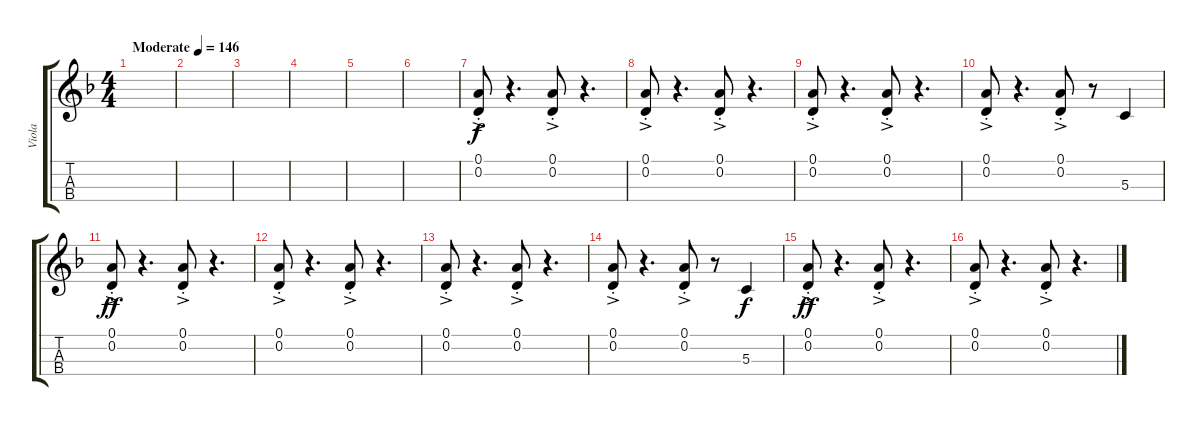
\track ("Viola" "Viola") {instrument viola}
\staff {score tabs}
\tuning (A4 D4 G3 C3) {hide}
\ts (4 4)
\tempo (146 "Moderate")
\clef g2
\ks dminor
|
|
|
|
|
|
(0.1{ac st} 0.2{ac st}).8 r.4{d} (0.1{ac st} 0.2{ac st}).8 r.4{d} |
(0.1{ac st} 0.2{ac st}).8 r.4{d} (0.1{ac st} 0.2{ac st}).8 r.4{d} |
(0.1{ac st} 0.2{ac st}).8 r.4{d} (0.1{ac st} 0.2{ac st}).8 r.4{d} |
(0.1{ac st} 0.2{ac st}).8 r.4{d} (0.1{ac st} 0.2{ac st}).8 r.8 5.3.4{dy f} |
(0.1{ac st} 0.2{ac st}).8{dy ff} r.4{d} (0.1{ac st} 0.2{ac st}).8 r.4{d} |
(0.1{ac st} 0.2{ac st}).8 r.4{d} (0.1{ac st} 0.2{ac st}).8 r.4{d} |
(0.1{ac st} 0.2{ac st}).8 r.4{d} (0.1{ac st} 0.2{ac st}).8 r.4{d} |
(0.1{ac st} 0.2{ac st}).8 r.4{d} (0.1{ac st} 0.2{ac st}).8 r.8 5.3.4{dy f} |
(0.1{ac st} 0.2{ac st}).8{dy ff} r.4{d} (0.1{ac st} 0.2{ac st}).8 r.4{d} |
(0.1{ac st} 0.2{ac st}).8 r.4{d} (0.1{ac st} 0.2{ac st}).8 r.4{d}
